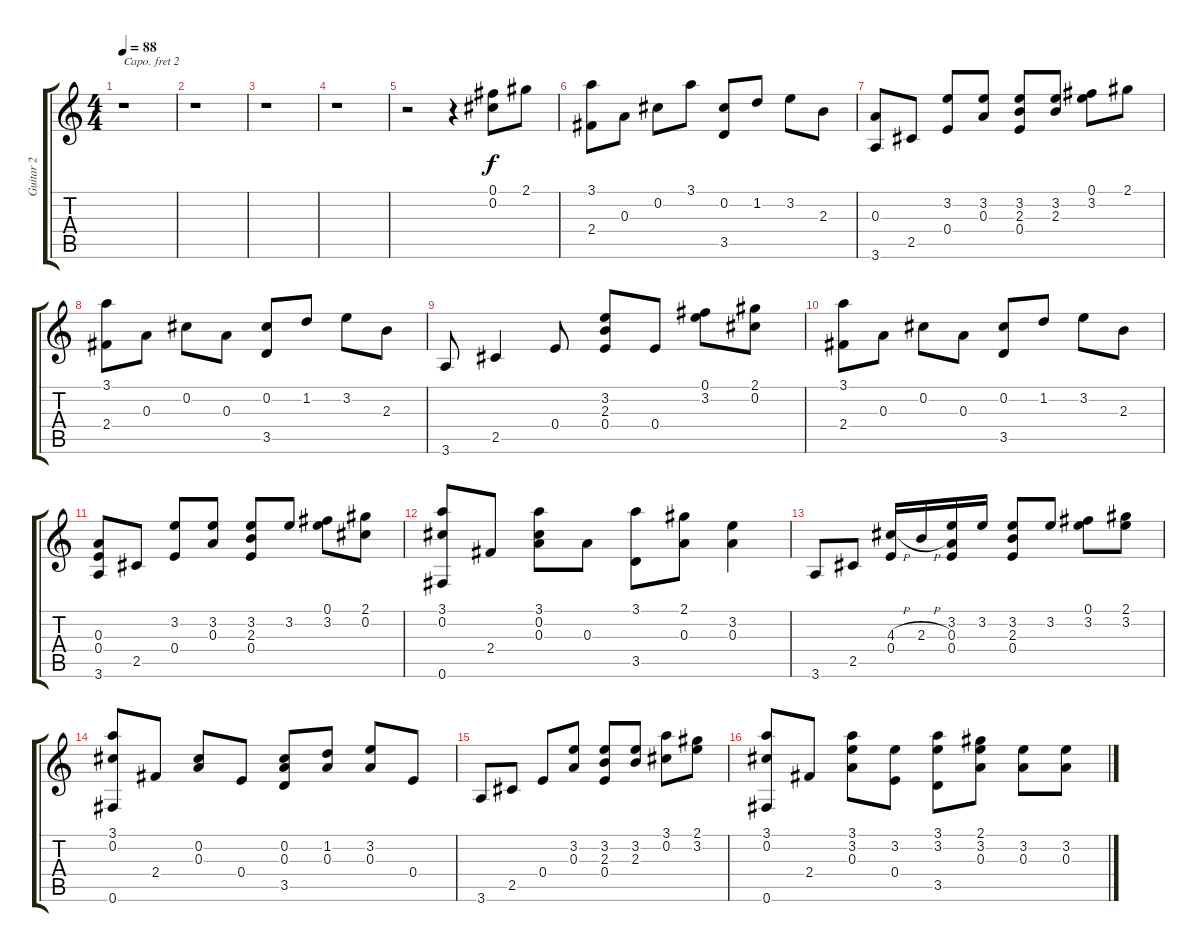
\track ("Guitar 2" "Guitar 2") {instrument distortionguitar}
\staff {score tabs}
\capo 2
\tuning (E4 B3 G3 D3 A2 E2) {hide}
\ts (4 4)
\tempo 88
\clef g2
\ks c
r.1{dy f} |
r.1 |
r.1 |
r.1 |
r.2 r.4 (0.1 0.2).8 2.1.8 |
(3.1 2.4).8 0.3.8 0.2.8 3.1.8 (0.2 3.5).8 1.2.8 3.2.8 2.3.8 |
(0.3 3.6).8 2.5.8 (3.2 0.4).8 (3.2 0.3).8 (3.2 2.3 0.4).8 (3.2 2.3).8 (0.1 3.2).8 2.1.8 |
(3.1 2.4).8 0.3.8 0.2.8 0.3.8 (0.2 3.5).8 1.2.8 3.2.8 2.3.8 |
3.6.8 2.5.4 0.4.8 (3.2 2.3 0.4).8 0.4.8 (0.1 3.2).8 (2.1 0.2).8 |
(3.1 2.4).8 0.3.8 0.2.8 0.3.8 (0.2 3.5).8 1.2.8 3.2.8 2.3.8 |
(0.3 0.4 3.6).8 2.5.8 (3.2 0.4).8 (3.2 0.3).8 (3.2 2.3 0.4).8 3.2.8 (0.1 3.2).8 (2.1 0.2).8 |
(3.1 0.2 0.6).8 2.4.8 (3.1 0.2 0.3).8 0.3.8 (3.1 3.5).8 (2.1 0.3).8 (3.2 0.3).4 |
3.6.8 2.5.8 (4.3{h} 0.4).16 2.3{h}.16 (3.2 0.3 0.4).16 3.2.16 (3.2 2.3 0.4).8 3.2.8 (0.1 3.2).8 (2.1 3.2).8 |
(3.1 0.2 0.6).8 2.4.8 (0.2 0.3).8 0.4.8 (0.2 0.3 3.5).8 (1.2 0.3).8 (3.2 0.3).8 0.4.8 |
3.6.8 2.5.8 0.4.8 (3.2 0.3).8 (3.2 2.3 0.4).8 (3.2 2.3).8 (3.1 0.2).8 (2.1 3.2).8 |
(3.1 0.2 0.6).8 2.4.8 (3.1 3.2 0.3).8 (3.2 0.4).8 (3.1 3.2 3.5).8 (2.1 3.2 0.3).8 (3.2 0.3).8 (3.2 0.3).8
